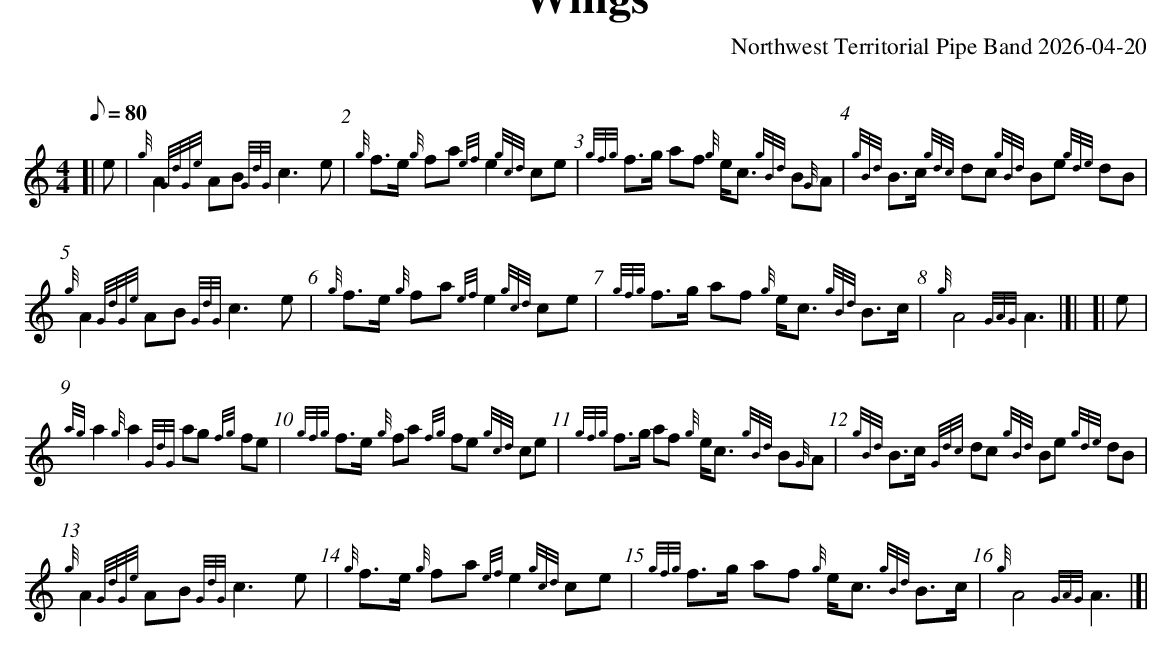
X:1
T:Wings
C: Northwest Territorial Pipe Band 2026-04-20
M:4/4
Q:80
K:HP
[|e1|{g}A2{GdGe}A1B1 {GdG}c3e1|{g}f3/2e/2 {g}f1a1 {ef}e2{gcd}c1e1|{gfg}f3/2g/2 a1f1 {g}e<c {gBd}B1{G}A1|{gBd}B3/2c/2 {gdc}d1c1 {gBd}B1e1 {gde}d1B1|!
{g}A2 {GdGe}A1B1 {GdG}c3 e1|{g}f3/2e/2 {g}f1a1 {ef}e2 {gcd}c1e1|{gfg}f3/2g/2 a1f1 {g}e/2c3/2 {gBd}B3/2c/2 |{g}A4{GAG}A3|]|!
[|e1|{ag}a2 {g}a2 {GdG}a1g1 {fg}f1e1|{gfg}f3/2e/2 {g}f1a1 {fg}f1e1 {gcd}c1e1|{gfg}f3/2g/2 a1f1 {g}e/2c3/2 {gBd}B1{G}A1|{gBd}B3/2c/2 {Gdc}d1c1 {gBd}B1e1 {gde}d1B1|!
{g}A2 {GdGe}A1B1 {GdG}c3 e1 |{g}f3/2e/2 {g}f1a1 {ef}e2 {gcd}c1e1|{gfg}f3/2g/2 a1f1 {g}e/2c3/2 {gBd}B3/2c/2|{g}A4 {GAG}A3|]|
